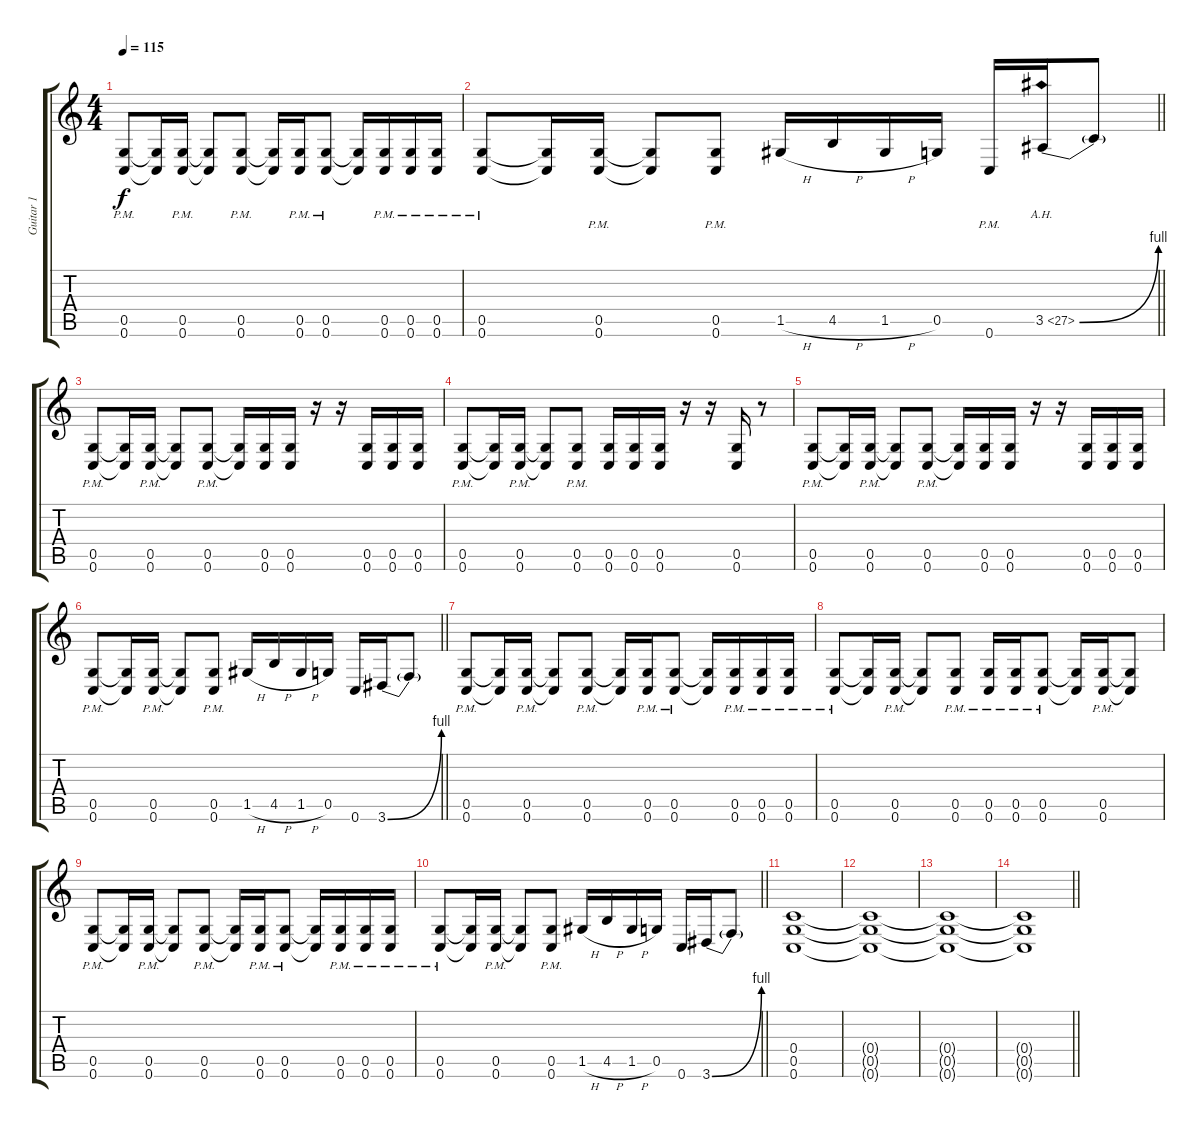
\track ("Guitar 1" "Guitar 1") {instrument distortionguitar}
\staff {score tabs}
\tuning (D4 A3 F3 C3 G2 C2) {hide}
\ts (4 4)
\tempo 115
\clef g2
\ks c
(0.5{pm} 0.6{pm}).8{dy f} (0.5{t} 0.6{t}).16 (0.5{pm} 0.6{pm}).16 (0.5{t} 0.6{t}).8 (0.5{pm} 0.6{pm}).8 (0.5{t} 0.6{t}).16 (0.5{pm} 0.6{pm}).16 (0.5{pm} 0.6{pm}).8 (0.5{t} 0.6{t}).16 (0.5{pm} 0.6{pm}).16 (0.5{pm} 0.6{pm}).16 (0.5{pm} 0.6{pm}).16 |
\barLineRight lightlight
(0.5{pm} 0.6{pm}).8 (0.5{t} 0.6{t}).16 (0.5{pm} 0.6{pm}).16 (0.5{t} 0.6{t}).8 (0.5{pm} 0.6{pm}).8 1.5{h}.16 4.5{h}.16 1.5{h}.16 0.5.16 0.6{pm}.16 3.5{be (bend 0 0 60 4) ah 24}.16 3.5{t}.8 |
(0.5{pm} 0.6{pm}).8 (0.5{t} 0.6{t}).16 (0.5{pm} 0.6{pm}).16 (0.5{t} 0.6{t}).8 (0.5{pm} 0.6{pm}).8 (0.5{t} 0.6{t}).16 (0.5 0.6).16 (0.5 0.6).16 r.16 r.16 (0.5 0.6).16 (0.5 0.6).16 (0.5 0.6).16 |
(0.5{pm} 0.6{pm}).8 (0.5{t} 0.6{t}).16 (0.5{pm} 0.6{pm}).16 (0.5{t} 0.6{t}).8 (0.5{pm} 0.6{pm}).8 (0.5 0.6).16 (0.5 0.6).16 (0.5 0.6).16 r.16 r.16 (0.5 0.6).16 r.8 |
(0.5{pm} 0.6{pm}).8 (0.5{t} 0.6{t}).16 (0.5{pm} 0.6{pm}).16 (0.5{t} 0.6{t}).8 (0.5{pm} 0.6{pm}).8 (0.5{t} 0.6{t}).16 (0.5 0.6).16 (0.5 0.6).16 r.16 r.16 (0.5 0.6).16 (0.5 0.6).16 (0.5 0.6).16 |
\barLineRight lightlight
(0.5{pm} 0.6{pm}).8 (0.5{t} 0.6{t}).16 (0.5{pm} 0.6{pm}).16 (0.5{t} 0.6{t}).8 (0.5{pm} 0.6{pm}).8 1.5{h}.16 4.5{h}.16 1.5{h}.16 0.5.16 0.6.16 3.6{be (bend 0 0 60 4)}.16 3.6{t}.8 |
(0.5{pm} 0.6{pm}).8 (0.5{t} 0.6{t}).16 (0.5{pm} 0.6{pm}).16 (0.5{t} 0.6{t}).8 (0.5{pm} 0.6{pm}).8 (0.5{t} 0.6{t}).16 (0.5{pm} 0.6{pm}).16 (0.5{pm} 0.6{pm}).8 (0.5{t} 0.6{t}).16 (0.5{pm} 0.6{pm}).16 (0.5{pm} 0.6{pm}).16 (0.5{pm} 0.6{pm}).16 |
(0.5{pm} 0.6{pm}).8 (0.5{t} 0.6{t}).16 (0.5{pm} 0.6{pm}).16 (0.5{t} 0.6{t}).8 (0.5{pm} 0.6{pm}).8 (0.5{pm} 0.6{pm}).16 (0.5{pm} 0.6{pm}).16 (0.5{pm} 0.6{pm}).8 (0.5{t} 0.6{t}).16 (0.5{pm} 0.6{pm}).16 (0.5{t} 0.6{t}).8 |
(0.5{pm} 0.6{pm}).8 (0.5{t} 0.6{t}).16 (0.5{pm} 0.6{pm}).16 (0.5{t} 0.6{t}).8 (0.5{pm} 0.6{pm}).8 (0.5{t} 0.6{t}).16 (0.5{pm} 0.6{pm}).16 (0.5{pm} 0.6{pm}).8 (0.5{t} 0.6{t}).16 (0.5{pm} 0.6{pm}).16 (0.5{pm} 0.6{pm}).16 (0.5{pm} 0.6{pm}).16 |
\barLineRight lightlight
(0.5{pm} 0.6{pm}).8 (0.5{t} 0.6{t}).16 (0.5{pm} 0.6{pm}).16 (0.5{t} 0.6{t}).8 (0.5{pm} 0.6{pm}).8 1.5{h}.16 4.5{h}.16 1.5{h}.16 0.5.16 0.6.16 3.6{be (bend 0 0 60 4)}.16 3.6{t}.8 |
(0.4 0.5 0.6).1 |
(0.4{t} 0.5{t} 0.6{t}).1 |
(0.4{t} 0.5{t} 0.6{t}).1{volume 0} |
\barLineRight lightlight
(0.4{t} 0.5{t} 0.6{t}).1
